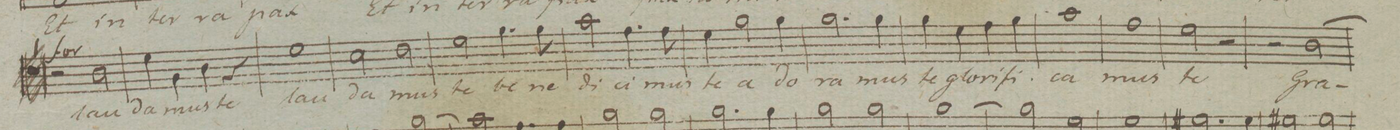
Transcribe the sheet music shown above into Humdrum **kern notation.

**kern	**text	**dynam
*I"Soprano Solo.	*	*
*clefC1	*	*
*k[]	*	*
*met(c)	*	*
*M4/4	*	*
2r	.	f
2g\	lau-	.
=30	=30	=30
4cc\	-da-	.
4e\	-mus	.
4g\	te	.
4r	.	.
=31	=31	=31
1cc\	lau-	.
=32	=32	=32
2a\	-da-	.
2b\	-mus	.
=33	=33	=33
2cc\	te	.
4.ee\	be-	.
8ee\	-ne-	.
=34	=34	=34
2ff\	-di-	.
4.dd\	-ci-	.
8dd\	-mus	.
=35	=35	=35
4cc\	te	.
2ee\	a-	.
4ee\	-do-	.
=36	=36	=36
2.ee\	-ra-	.
4ee\	-mus	.
=37	=37	=37
4ee\	te	.
4cc\	glo-	.
4dd\	-ri-	.
4ee\	-fi-	.
=38	=38	=38
1ff\	-ca-	.
=39	=39	=39
1dd\	-mus	.
=40	=40	=40
2cc\	te	.
2r	.	.
=41	=41	=41
2r	.	.
(2g\	Gra-	.
=42	=42	=42
*-	*-	*-
